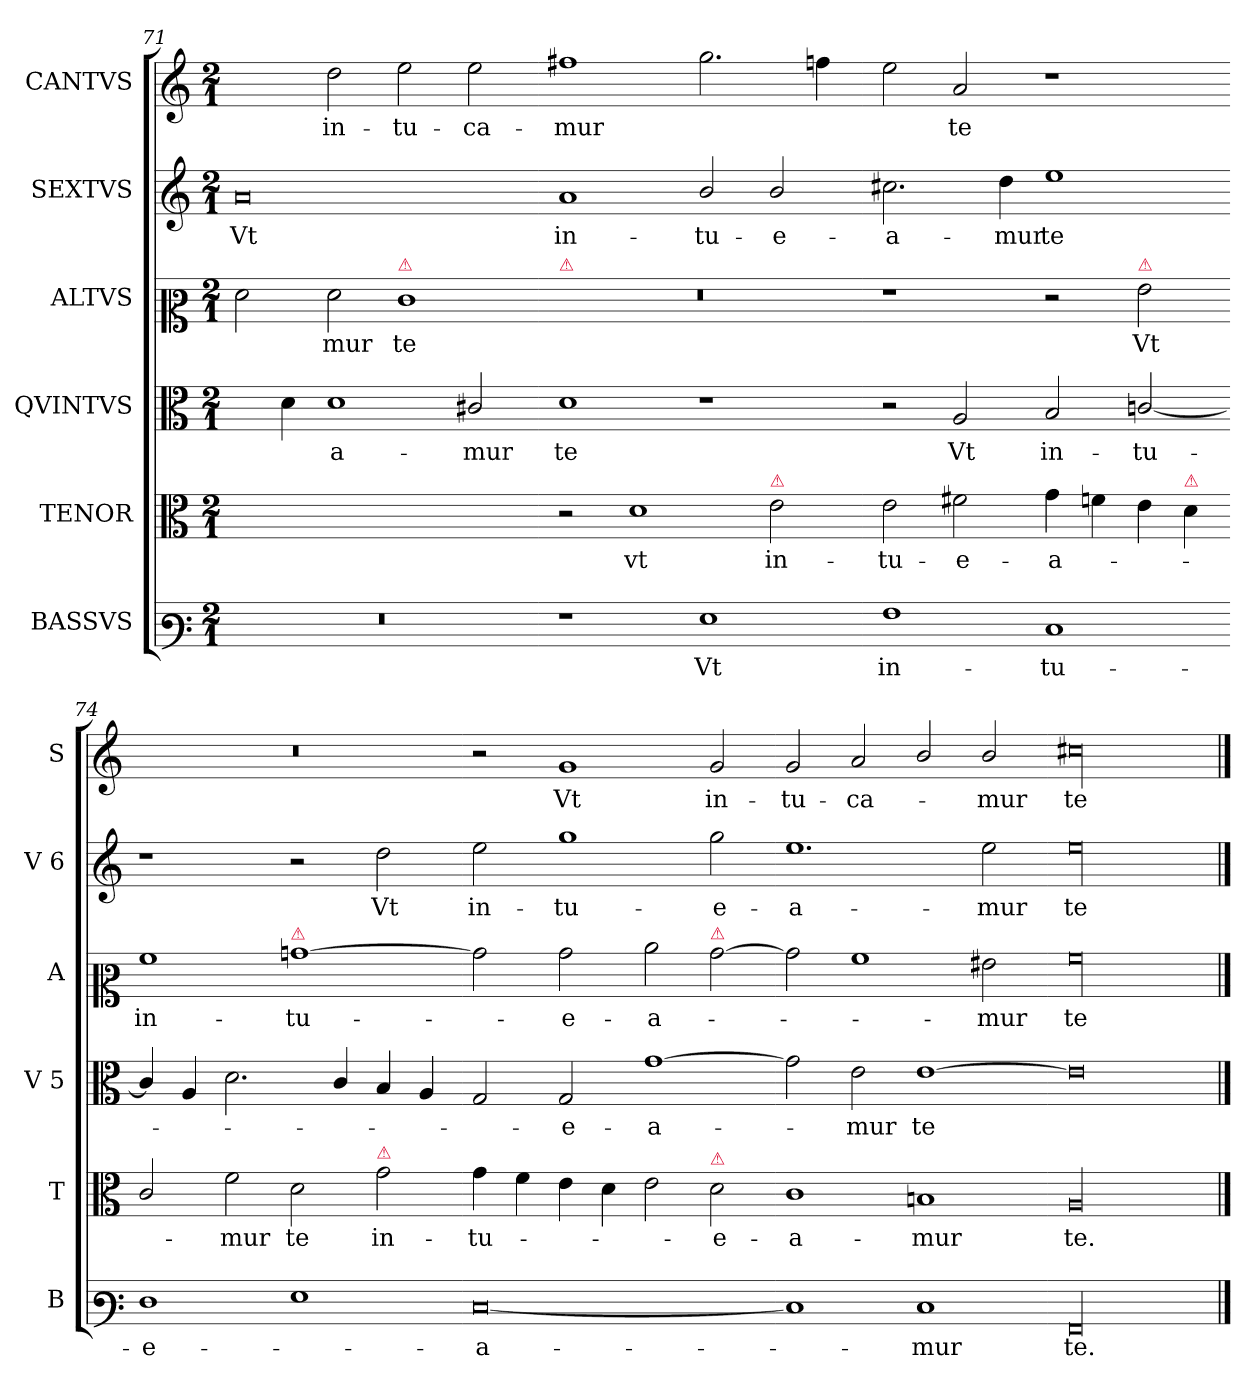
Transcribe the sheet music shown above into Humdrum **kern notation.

**kern	**text	**kern	**text	**kern	**text	**kern	**text	**kern	**text	**kern	**text
*part6	*part6	*part5	*part5	*part4	*part4	*part3	*part3	*part2	*part2	*part1	*part1
*staff6	*staff6	*staff5	*staff5	*staff4	*staff4	*staff3	*staff3	*staff2	*staff2	*staff1	*staff1
*I"BASSVS	*	*I"TENOR	*	*I"QVINTVS	*	*I"ALTVS	*	*I"SEXTVS	*	*I"CANTVS	*
*I'B	*	*I'T	*	*I'V 5	*	*I'A	*	*I'V 6	*	*I'S	*
*clefF3	*	*clefC3	*	*clefC3	*	*clefC2	*	*clefG2	*	*clefG2	*
*k[]	*	*k[]	*	*k[]	*	*k[]	*	*k[]	*	*k[]	*
*a:	*	*a:	*	*a:	*	*a:	*	*a:	*	*a:	*
*M2/1	*	*M2/1	*	*M2/1	*	*M2/1	*	*M2/1	*	*M2/1	*
=71	=71	=71	=71	=71	=71	=71	=71	=71	=71	=71	=71
0r	.	0ryy	.	4ryy	.	2f\	.	0a	Vt	2ryy	.
.	.	.	.	4d\	.	.	.	.	.	.	.
!	!	!	!	!	!LO:LY:i	!	!	!	!	!	!
.	.	.	.	1d	-a-	2f\	-mur	.	.	2dd\	in-
!	!	!	!	!	!	!LO:TX:a:color=crimson:t=⚠	!	!	!	!	!
.	.	.	.	.	.	1e	te	.	.	2ee\	-tu-
!	!	!	!	!	!LO:LY:i	!	!	!	!	!	!
.	.	.	.	2c#X/	-mur	.	.	.	.	2ee\	-ca-
=72-	=72-	=72-	=72-	=72-	=72-	=72-	=72-	=72-	=72-	=72-	=72-
!	!	!	!	!	!	!LO:TX:a:color=crimson:t=⚠	!	!	!	!	!
!	!	!	!	!	!LO:LY:i	!	!	!	!	!	!
1r	.	2r	.	1d	te	0r	.	1a	in-	1ff#X	-mur
.	.	1d	vt	.	.	.	.	.	.	.	.
1G	Vt	.	.	1r	.	.	.	2b/	-tu-	2.gg\	.
!	!	!LO:TX:a:color=crimson:t=⚠	!	!	!	!	!	!	!	!	!
.	.	2e\	in-	.	.	.	.	2b/	-e-	.	.
.	.	.	.	.	.	.	.	.	.	4ffn\	.
=73-	=73-	=73-	=73-	=73-	=73-	=73-	=73-	=73-	=73-	=73-	=73-
1A	in-	2e\	-tu-	2r	.	1r	.	2.cc#X\	-a-	2ee\	.
.	.	2f#X\	-e-	2A/	Vt	.	.	.	.	2a/	te
.	.	.	.	.	.	.	.	4dd\	-mur	.	.
1E	-tu-	4g\	-a-	2B/	in-	2r	.	1ee	te	1r	.
.	.	4fn\	.	.	.	.	.	.	.	.	.
!	!	!	!	!	!	!LO:TX:a:color=crimson:t=⚠	!	!	!	!	!
!	!	!	!	!	!	!	!LO:LY:i	!	!	!	!
.	.	4e\	.	[2cn/	-tu-	2g\	Vt	.	.	.	.
!	!	!LO:TX:a:color=crimson:t=⚠	!	!	!	!	!	!	!	!	!
.	.	4d\	.	.	.	.	.	.	.	.	.
=74-	=74-	=74-	=74-	=74-	=74-	=74-	=74-	=74-	=74-	=74-	=74-
!	!	!	!	!	!	!	!LO:LY:i	!	!	!	!
1F	-e-	2c/	.	4c/]	.	1a	in-	1r	.	0r	.
.	.	.	.	4A/	.	.	.	.	.	.	.
.	.	2f\	-mur	2.d\	.	.	.	.	.	.	.
!	!	!	!	!	!	!LO:TX:a:color=crimson:t=⚠	!	!	!	!	!
!	!	!	!	!	!	!	!LO:LY:i	!	!	!	!
1G	.	2d\	te	.	.	[1bn	-tu-	2r	.	.	.
.	.	.	.	4c/	.	.	.	.	.	.	.
!	!	!LO:TX:a:color=crimson:t=⚠	!	!	!	!	!	!	!	!	!
!	!	!	!	!	!	!	!	!	!LO:LY:i	!	!
.	.	2g\	in-	4B/	.	.	.	2dd\	Vt	.	.
.	.	.	.	4A/	.	.	.	.	.	.	.
=75-	=75-	=75-	=75-	=75-	=75-	=75-	=75-	=75-	=75-	=75-	=75-
!	!	!	!	!	!	!	!	!	!LO:LY:i	!	!
[0E	-a-	4g\	-tu-	2G/	.	2b]	.	2ee\	in-	2r	.
.	.	4f\	.	.	.	.	.	.	.	.	.
!	!	!	!	!	!	!	!LO:LY:i	!	!LO:LY:i	!	!LO:LY:i
.	.	4e\	.	2G/	-e-	2b\	-e-	1gg	-tu-	1g	Vt
.	.	4d\	.	.	.	.	.	.	.	.	.
!	!	!	!	!	!	!	!LO:LY:i	!	!	!	!
.	.	2e\	.	[1g	-a-	2cc\	-a-	.	.	.	.
!	!	!	!	!	!	!LO:TX:a:color=crimson:t=⚠	!	!	!	!	!
!	!	!LO:TX:a:color=crimson:t=⚠	!	!	!	!	!	!	!	!	!
!	!	!	!	!	!	!	!	!	!LO:LY:i	!	!LO:LY:i
.	.	2d\	-e-	.	.	[2b\	.	2gg\	-e-	2g/	in-
=76-	=76-	=76-	=76-	=76-	=76-	=76-	=76-	=76-	=76-	=76-	=76-
!	!	!	!	!	!	!	!	!	!LO:LY:i	!	!LO:LY:i
1E]	.	1c	-a-	2g]	.	2b\]	.	1.ee	-a-	2g/	-tu-
!	!	!	!	!	!	!	!	!	!	!	!LO:LY:i
.	.	.	.	2e\	-mur	1a	.	.	.	2a/	-ca-
1E	-mur	1Bn	-mur	[1e	te	.	.	.	.	2b/	.
!	!	!	!	!	!	!	!LO:LY:i	!	!LO:LY:i	!	!LO:LY:i
.	.	.	.	.	.	2g#X\	-mur	2ee\	-mur	2b/	-mur
=77-	=77-	=77-	=77-	=77-	=77-	=77-	=77-	=77-	=77-	=77-	=77-
!LO:N:vis=00	!	!LO:N:vis=00	!	!	!	!LO:N:vis=00	!LO:LY:i	!LO:N:vis=00	!LO:LY:i	!LO:N:vis=00	!LO:LY:i
0AA	te.	0A	te.	0e]	.	0a	te	0ee	te	0cc#X	te
==	==	==	==	==	==	==	==	==	==	==	==
*-	*-	*-	*-	*-	*-	*-	*-	*-	*-	*-	*-
